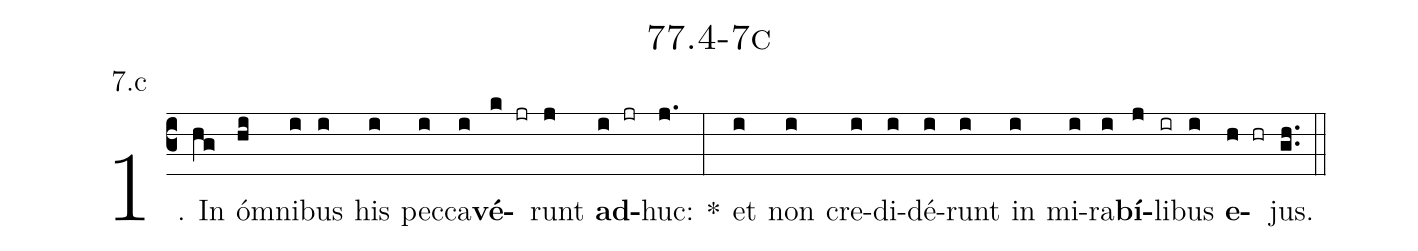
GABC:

name: 77.4-7c;
annotation: 7.c;
%%
(c3)1. In(hg) óm(hi)ni(i)bus(i) his(i) pec(i)ca(i)<b>vé</b>(k jr)runt(j) <b>ad</b>(i jr)huc:(j.) *(:) et(i) non(i) cre(i)di(i)dé(i)runt(i) in(i) mi(i)ra(i)<b>bí</b>(j)li(ir)bus(i) <b>e</b>(h hr)jus.(gh..) (::)


%E(i) u(i) o(j) u(i) a(h) e.(gh..) (::)
